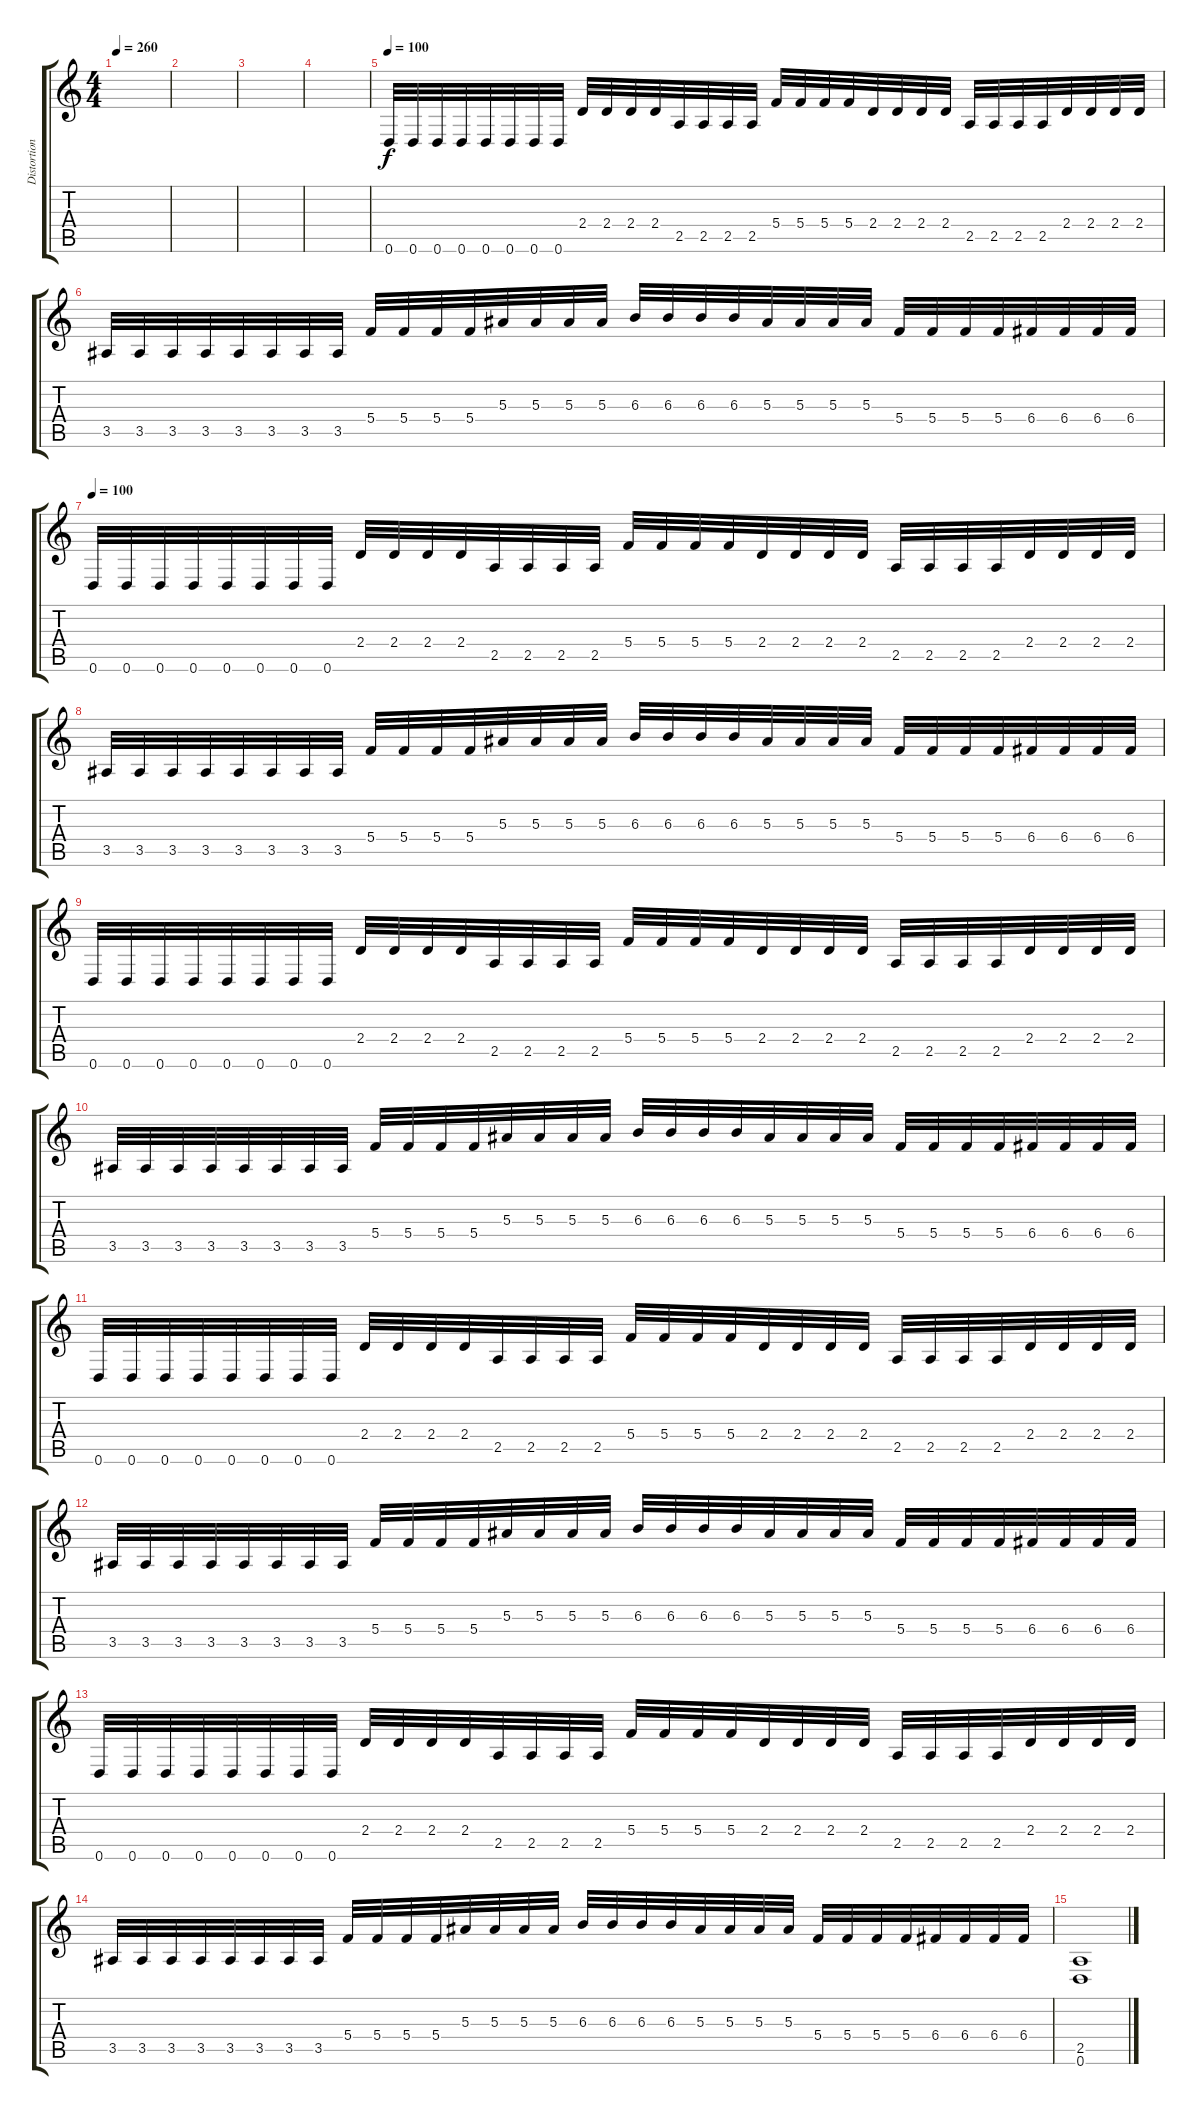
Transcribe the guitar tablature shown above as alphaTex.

\track ("Distortion" "Distortion") {instrument distortionguitar}
\staff {score tabs}
\tuning (D4 A3 F3 C3 G2 D2) {hide}
\ts (4 4)
\tempo 260
\clef g2
\ks c
|
|
|
|
\tempo 100
0.6.32{volume 16} 0.6.32 0.6.32 0.6.32 0.6.32 0.6.32 0.6.32 0.6.32 2.4.32 2.4.32 2.4.32 2.4.32 2.5.32 2.5.32 2.5.32 2.5.32 5.4.32 5.4.32 5.4.32 5.4.32 2.4.32 2.4.32 2.4.32 2.4.32 2.5.32 2.5.32 2.5.32 2.5.32 2.4.32 2.4.32 2.4.32 2.4.32 |
3.5.32 3.5.32 3.5.32 3.5.32 3.5.32 3.5.32 3.5.32 3.5.32 5.4.32 5.4.32 5.4.32 5.4.32 5.3.32 5.3.32 5.3.32 5.3.32 6.3.32 6.3.32 6.3.32 6.3.32 5.3.32 5.3.32 5.3.32 5.3.32 5.4.32 5.4.32 5.4.32 5.4.32 6.4.32 6.4.32 6.4.32 6.4.32 |
\tempo 100
0.6.32 0.6.32 0.6.32 0.6.32 0.6.32 0.6.32 0.6.32 0.6.32 2.4.32 2.4.32 2.4.32 2.4.32 2.5.32 2.5.32 2.5.32 2.5.32 5.4.32 5.4.32 5.4.32 5.4.32 2.4.32 2.4.32 2.4.32 2.4.32 2.5.32 2.5.32 2.5.32 2.5.32 2.4.32 2.4.32 2.4.32 2.4.32 |
3.5.32 3.5.32 3.5.32 3.5.32 3.5.32 3.5.32 3.5.32 3.5.32 5.4.32 5.4.32 5.4.32 5.4.32 5.3.32 5.3.32 5.3.32 5.3.32 6.3.32 6.3.32 6.3.32 6.3.32 5.3.32 5.3.32 5.3.32 5.3.32 5.4.32 5.4.32 5.4.32 5.4.32 6.4.32 6.4.32 6.4.32 6.4.32 |
0.6.32 0.6.32 0.6.32 0.6.32 0.6.32 0.6.32 0.6.32 0.6.32 2.4.32 2.4.32 2.4.32 2.4.32 2.5.32 2.5.32 2.5.32 2.5.32 5.4.32 5.4.32 5.4.32 5.4.32 2.4.32 2.4.32 2.4.32 2.4.32 2.5.32 2.5.32 2.5.32 2.5.32 2.4.32 2.4.32 2.4.32 2.4.32 |
3.5.32 3.5.32 3.5.32 3.5.32 3.5.32 3.5.32 3.5.32 3.5.32 5.4.32 5.4.32 5.4.32 5.4.32 5.3.32 5.3.32 5.3.32 5.3.32 6.3.32 6.3.32 6.3.32 6.3.32 5.3.32 5.3.32 5.3.32 5.3.32 5.4.32 5.4.32 5.4.32 5.4.32 6.4.32 6.4.32 6.4.32 6.4.32 |
0.6.32{volume 0} 0.6.32 0.6.32 0.6.32 0.6.32 0.6.32 0.6.32 0.6.32 2.4.32 2.4.32 2.4.32 2.4.32 2.5.32 2.5.32 2.5.32 2.5.32 5.4.32 5.4.32 5.4.32 5.4.32 2.4.32 2.4.32 2.4.32 2.4.32 2.5.32 2.5.32 2.5.32 2.5.32 2.4.32 2.4.32 2.4.32 2.4.32 |
3.5.32 3.5.32 3.5.32 3.5.32 3.5.32 3.5.32 3.5.32 3.5.32 5.4.32 5.4.32 5.4.32 5.4.32 5.3.32 5.3.32 5.3.32 5.3.32 6.3.32 6.3.32 6.3.32 6.3.32 5.3.32 5.3.32 5.3.32 5.3.32 5.4.32 5.4.32 5.4.32 5.4.32 6.4.32 6.4.32 6.4.32 6.4.32 |
0.6.32 0.6.32 0.6.32 0.6.32 0.6.32 0.6.32 0.6.32 0.6.32 2.4.32 2.4.32 2.4.32 2.4.32 2.5.32 2.5.32 2.5.32 2.5.32 5.4.32 5.4.32 5.4.32 5.4.32 2.4.32 2.4.32 2.4.32 2.4.32 2.5.32 2.5.32 2.5.32 2.5.32 2.4.32 2.4.32 2.4.32 2.4.32 |
3.5.32 3.5.32 3.5.32 3.5.32 3.5.32 3.5.32 3.5.32 3.5.32 5.4.32 5.4.32 5.4.32 5.4.32 5.3.32 5.3.32 5.3.32 5.3.32 6.3.32 6.3.32 6.3.32 6.3.32 5.3.32 5.3.32 5.3.32 5.3.32 5.4.32 5.4.32 5.4.32 5.4.32 6.4.32 6.4.32 6.4.32 6.4.32 |
(2.5 0.6).1
